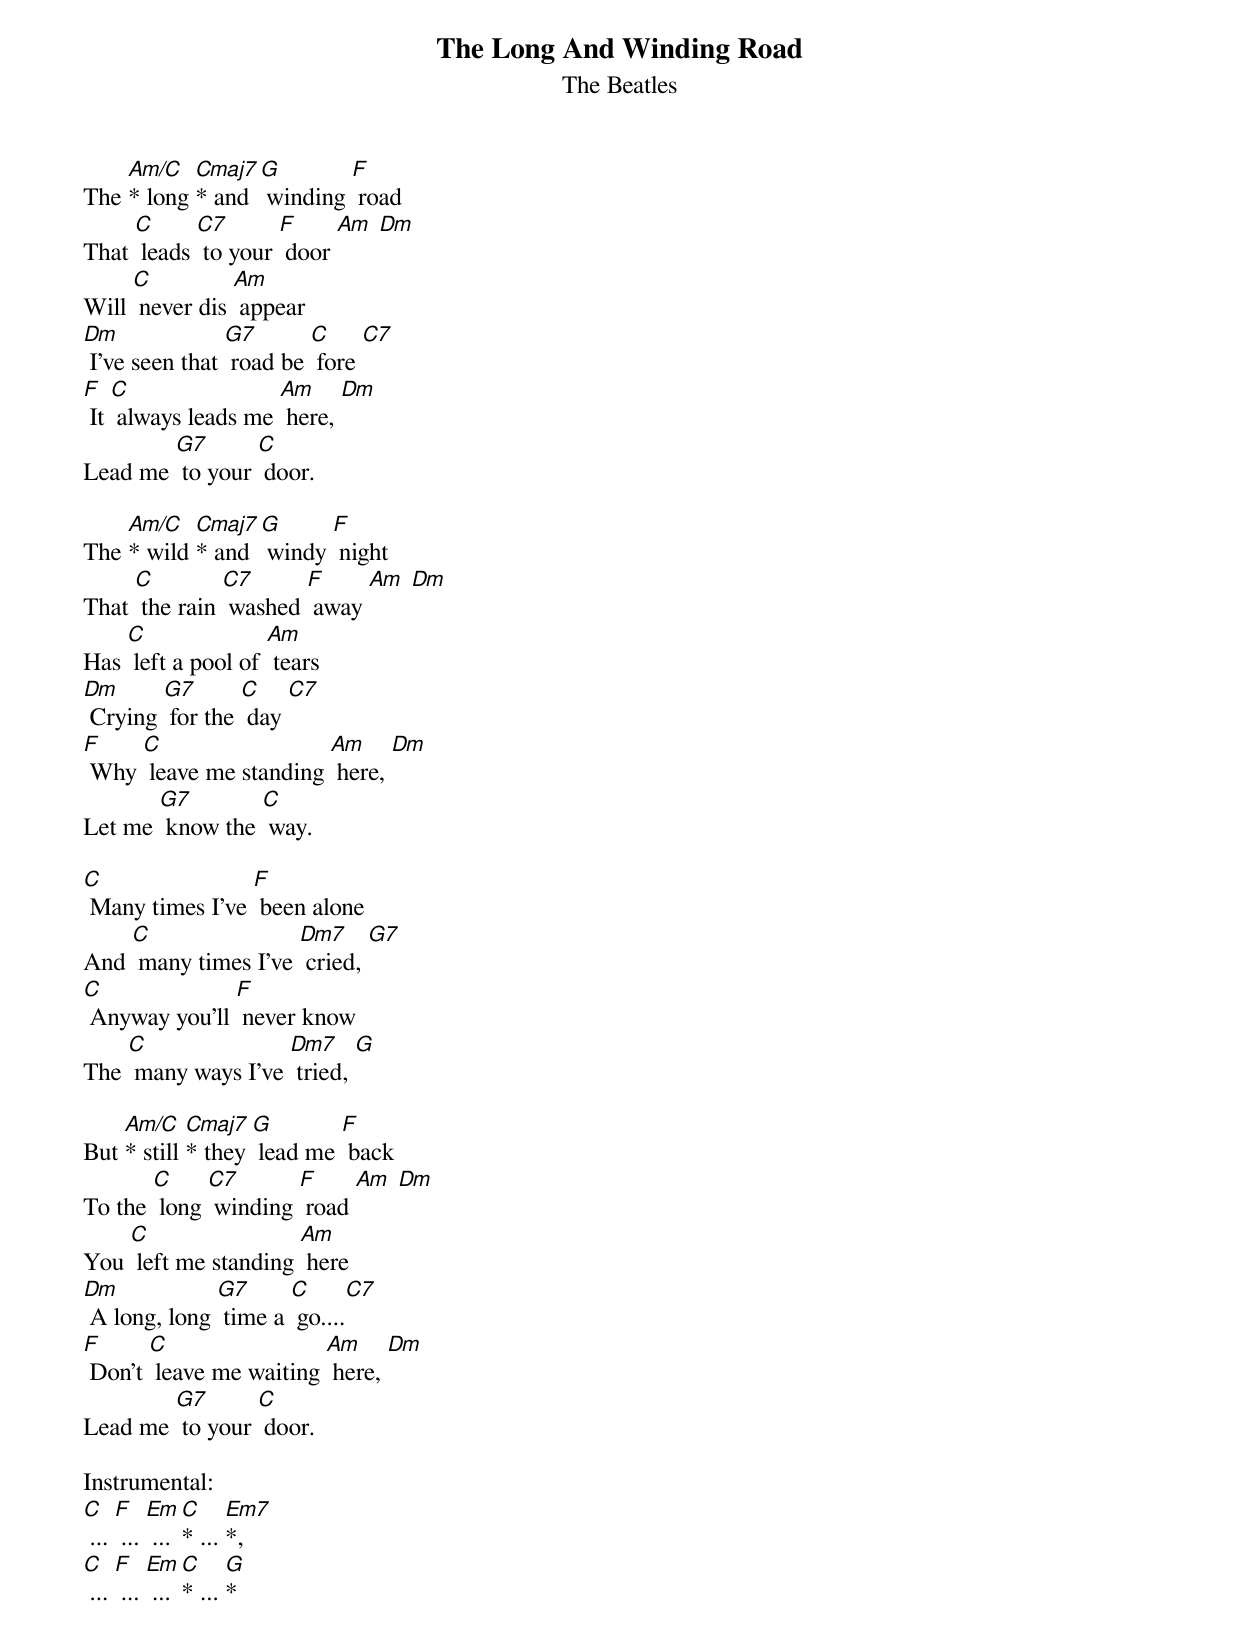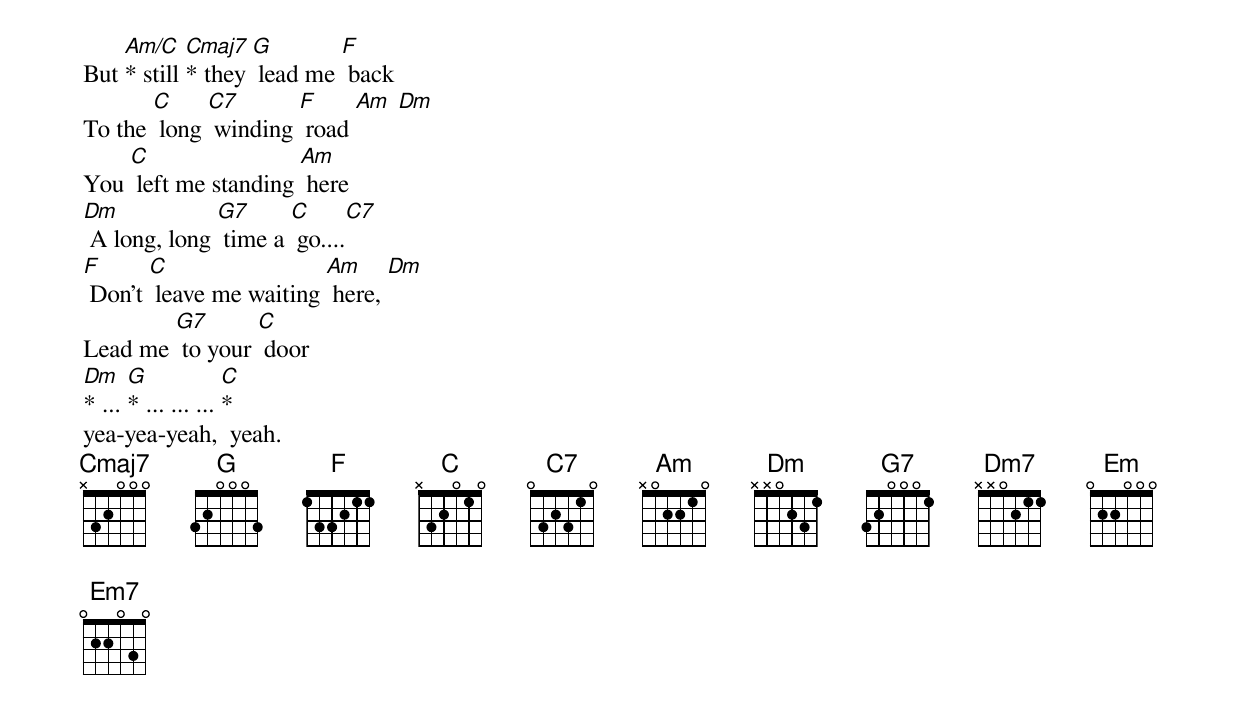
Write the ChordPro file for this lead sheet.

{title: The Long And Winding Road }
{st: The Beatles}

The [Am/C]* long [Cmaj7]* and [G] winding [F] road
That [C] leads [C7] to your [F] door [Am] [Dm]
Will [C] never dis [Am] appear
[Dm] I’ve seen that [G7] road be [C] fore [C7]
[F] It [C] always leads me [Am] here, [Dm]
Lead me [G7] to your [C] door.

The [Am/C]* wild [Cmaj7]* and [G] windy [F] night
That [C] the rain [C7] washed [F] away [Am] [Dm]
Has [C] left a pool of [Am] tears
[Dm] Crying [G7] for the [C] day [C7]
[F] Why [C] leave me standing [Am] here, [Dm]
Let me [G7] know the [C] way.

[C] Many times I’ve [F] been alone
And [C] many times I’ve [Dm7] cried, [G7]
[C] Anyway you’ll [F] never know
The [C] many ways I’ve [Dm7] tried, [G]

But [Am/C]* still [Cmaj7]* they [G] lead me [F] back
To the [C] long [C7] winding [F] road [Am] [Dm]
You [C] left me standing [Am] here
[Dm] A long, long [G7] time a [C] go....[C7]
[F] Don’t [C] leave me waiting [Am] here, [Dm]
Lead me [G7] to your [C] door.

Instrumental:
[C] ... [F] ... [Em] ... [C]* ... [Em7]*,
[C] ... [F] ... [Em] ... [C]* ... [G]*

But [Am/C]* still [Cmaj7]* they [G] lead me [F] back
To the [C] long [C7] winding [F] road [Am] [Dm]
You [C] left me standing [Am] here
[Dm] A long, long [G7] time a [C] go....[C7]
[F] Don’t [C] leave me waiting [Am] here, [Dm]
Lead me [G7] to your [C] door
[Dm]* ... [G]* ... ... ... [C]*
yea-yea-yeah,  yeah.
